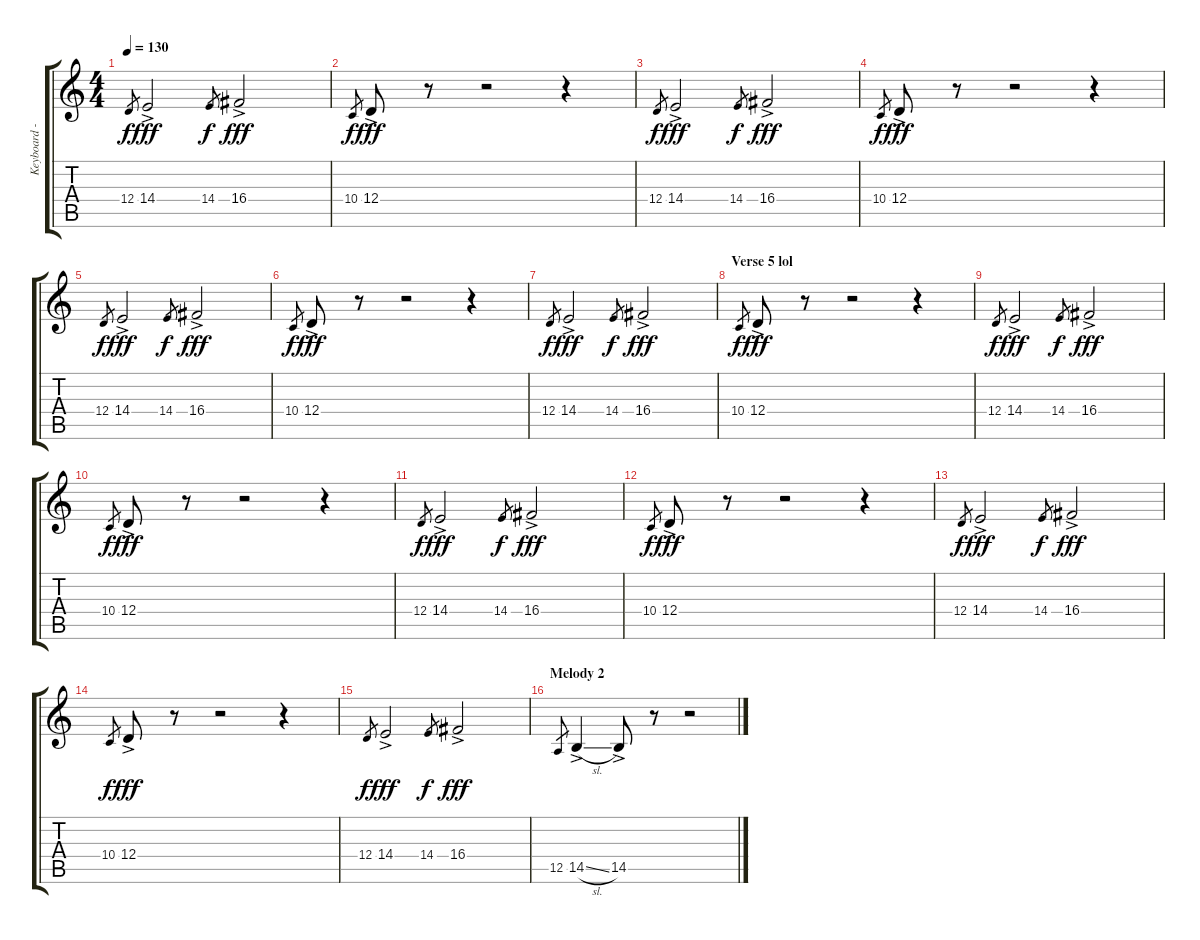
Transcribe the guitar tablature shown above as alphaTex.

\track ("Keyboard - Background" "Keyboard -") {instrument voiceoohs}
\staff {score tabs}
\tuning (E4 B3 G3 D3 A2 E2) {hide}
\ts (4 4)
\tempo 130
\clef g2
\ks c
12.4.8{gr dy f} 14.4{ac}.2{dy fff} 14.4.8{gr dy f} 16.4{ac}.2{dy fff} |
10.4.8{gr dy f} 12.4{ac}.8{dy fff} r.8 r.2 r.4 |
12.4.8{gr dy f} 14.4{ac}.2{dy fff} 14.4.8{gr dy f} 16.4{ac}.2{dy fff} |
10.4.8{gr dy f} 12.4{ac}.8{dy fff} r.8 r.2 r.4 |
12.4.8{gr dy f} 14.4{ac}.2{dy fff} 14.4.8{gr dy f} 16.4{ac}.2{dy fff} |
10.4.8{gr dy f} 12.4{ac}.8{dy fff} r.8 r.2 r.4 |
12.4.8{gr dy f} 14.4{ac}.2{dy fff} 14.4.8{gr dy f} 16.4{ac}.2{dy fff} |
\section ("" "Verse 5 lol")
10.4.8{gr dy f} 12.4{ac}.8{dy fff} r.8 r.2 r.4 |
12.4.8{gr dy f} 14.4{ac}.2{dy fff} 14.4.8{gr dy f} 16.4{ac}.2{dy fff} |
10.4.8{gr dy f} 12.4{ac}.8{dy fff} r.8 r.2 r.4 |
12.4.8{gr dy f} 14.4{ac}.2{dy fff} 14.4.8{gr dy f} 16.4{ac}.2{dy fff} |
10.4.8{gr dy f} 12.4{ac}.8{dy fff} r.8 r.2 r.4 |
12.4.8{gr dy f} 14.4{ac}.2{dy fff} 14.4.8{gr dy f} 16.4{ac}.2{dy fff} |
10.4.8{gr dy f} 12.4{ac}.8{dy fff} r.8 r.2 r.4 |
12.4.8{gr dy f} 14.4{ac}.2{dy fff} 14.4.8{gr dy f} 16.4{ac}.2{dy fff} |
\section ("" "Melody 2")
12.5.8{gr} 14.5{sl ac}.4 14.5{ac}.8 r.8 r.2
